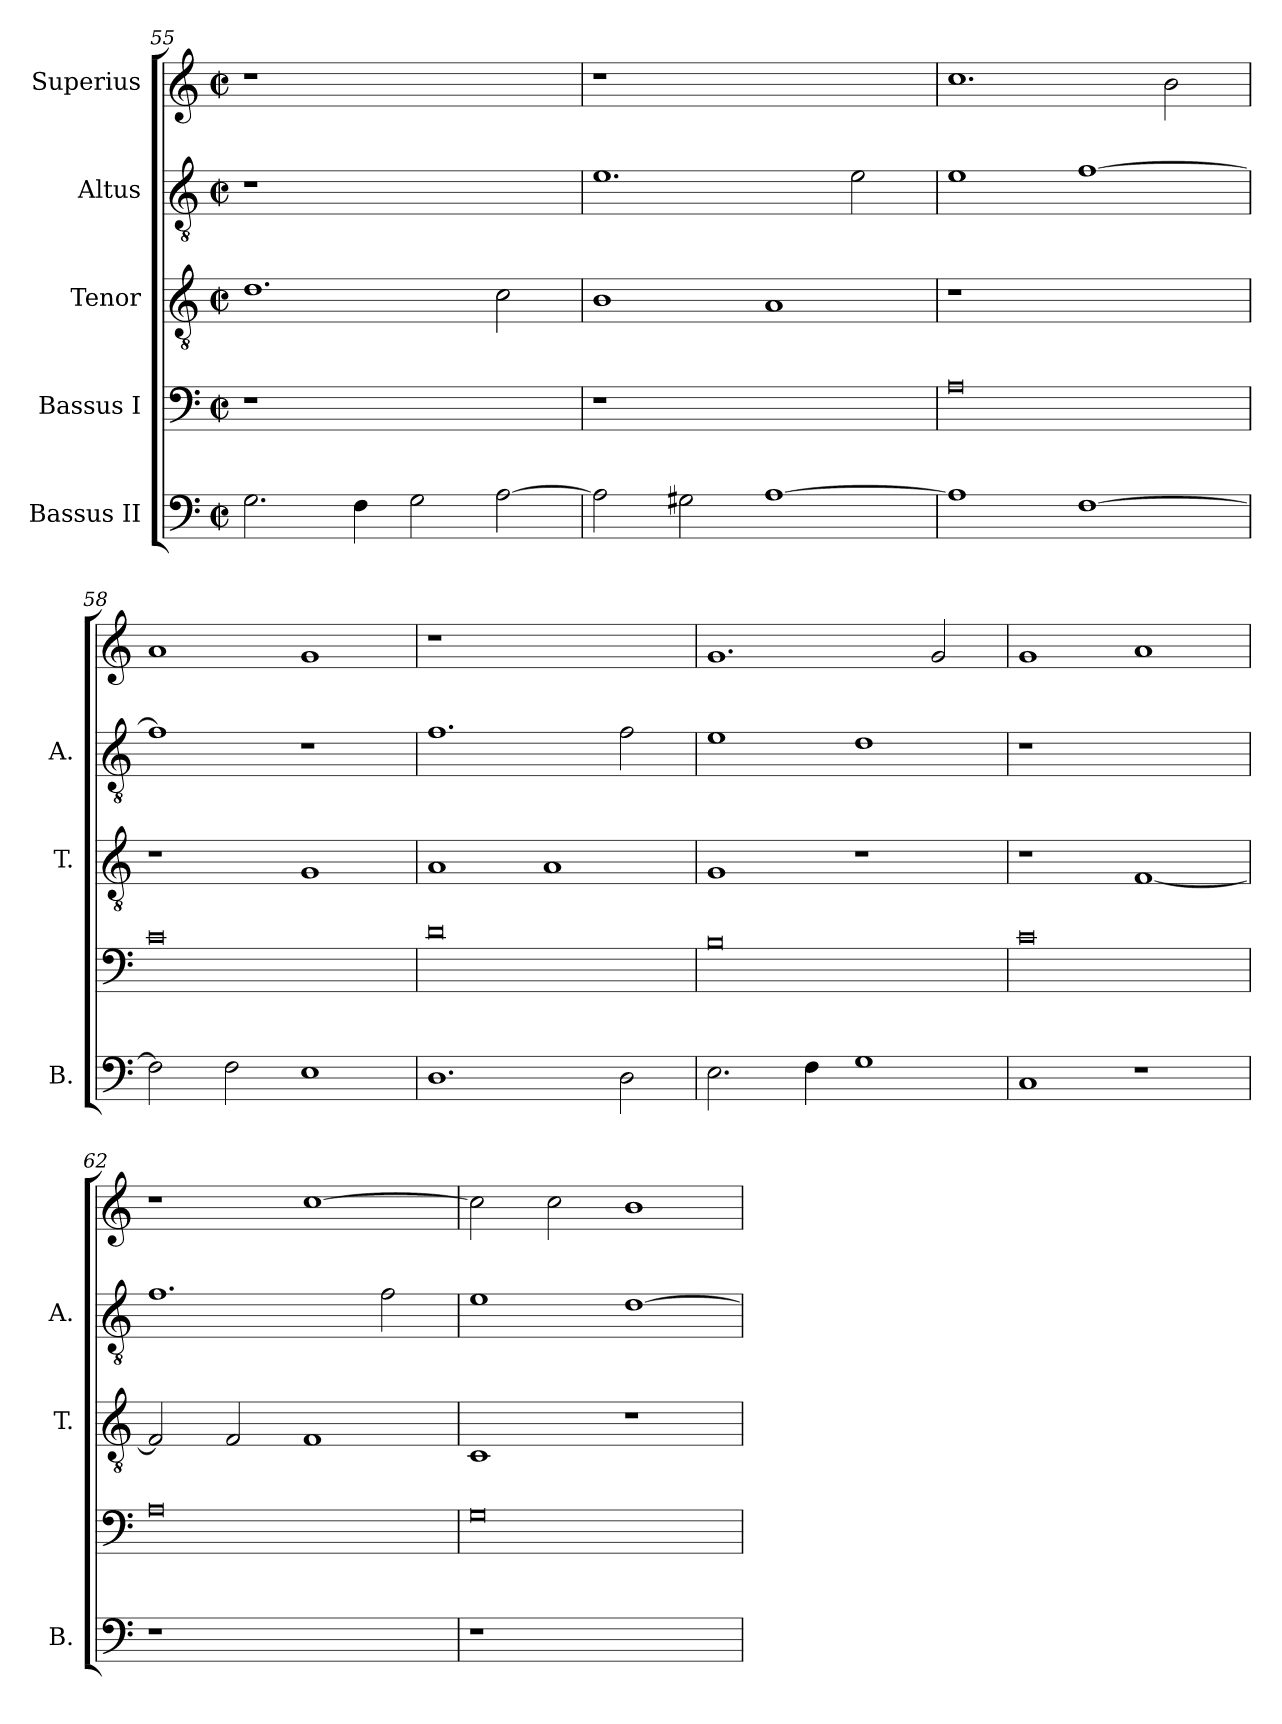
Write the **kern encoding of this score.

**kern	**kern	**kern	**kern	**kern
*part5	*part4	*part3	*part2	*part1
*staff5	*staff4	*staff3	*staff2	*staff1
*I"Bassus II	*I"Bassus I	*I"Tenor	*I"Altus	*I"Superius
*I'B.	*	*I'T.	*I'A.	*
*clefF4	*clefF4	*clefGv2	*clefGv2	*clefG2
*	*	*ITrd7c12	*ITrd7c12	*
*k[]	*k[]	*k[]	*k[]	*k[]
*C:	*C:	*C:	*C:	*C:
*M2/2	*M2/2	*M2/2	*M2/2	*M2/2
*met(c|)	*met(c|)	*met(c|)	*met(c|)	*met(c|)
=55	=55	=55	=55	=55
!	!LO:N:vis=1	!	!LO:N:vis=1	!LO:N:vis=1
2.Gi\	1r	1.Di	1r	1r
4Fi\	.	.	.	.
2Gi\	1ryy	.	1ryy	1ryy
[>2Ai\	.	2Ci\	.	.
=56	=56	=56	=56	=56
!	!LO:N:vis=1	!	!	!LO:N:vis=1
2Ai\]	1r	1BBi	1.Ei	1r
2G#Xi\	.	.	.	.
[>1Ai	1ryy	1AAi	.	1ryy
.	.	.	2Ei\	.
=57	=57	=57	=57	=57
!	!	!LO:N:vis=1	!	!
1Ai]	0Ai	1r	1Ei	1.cci
[>1Fi	.	1ryy	[>1Fi	.
.	.	.	.	2bi\
!!LO:PB:g=z
=58	=58	=58	=58	=58
2Fi\]	0ci	1r	1Fi]	1ai
2Fi\	.	.	.	.
1Ei	.	1GGi	1r	1gi
=59	=59	=59	=59	=59
!	!	!	!	!LO:N:vis=1
1.Di	0di	1AAi	1.Fi	1r
.	.	1AAi	.	1ryy
2Di\	.	.	2Fi\	.
=60	=60	=60	=60	=60
2.Ei\	0Bi	1GGi	1Ei	1.gi
4Fi\	.	.	.	.
1Gi	.	1r	1Di	.
.	.	.	.	2gi/
=61	=61	=61	=61	=61
!	!	!	!LO:N:vis=1	!
1Ci	0ci	1r	1r	1gi
1r	.	[<1FFi	1ryy	1ai
=62	=62	=62	=62	=62
!LO:N:vis=1	!	!	!	!
1r	0Ai	2FFi/]	1.Fi	1r
.	.	2FFi/	.	.
1ryy	.	1FFi	.	[>1cci
.	.	.	2Fi\	.
=63	=63	=63	=63	=63
!LO:N:vis=1	!	!	!	!
1r	0Gi	1CCi	1Ei	2cci\]
.	.	.	.	2cci\
1ryy	.	1r	[>1Di	1bi
=	=	=	=	=
*-	*-	*-	*-	*-
